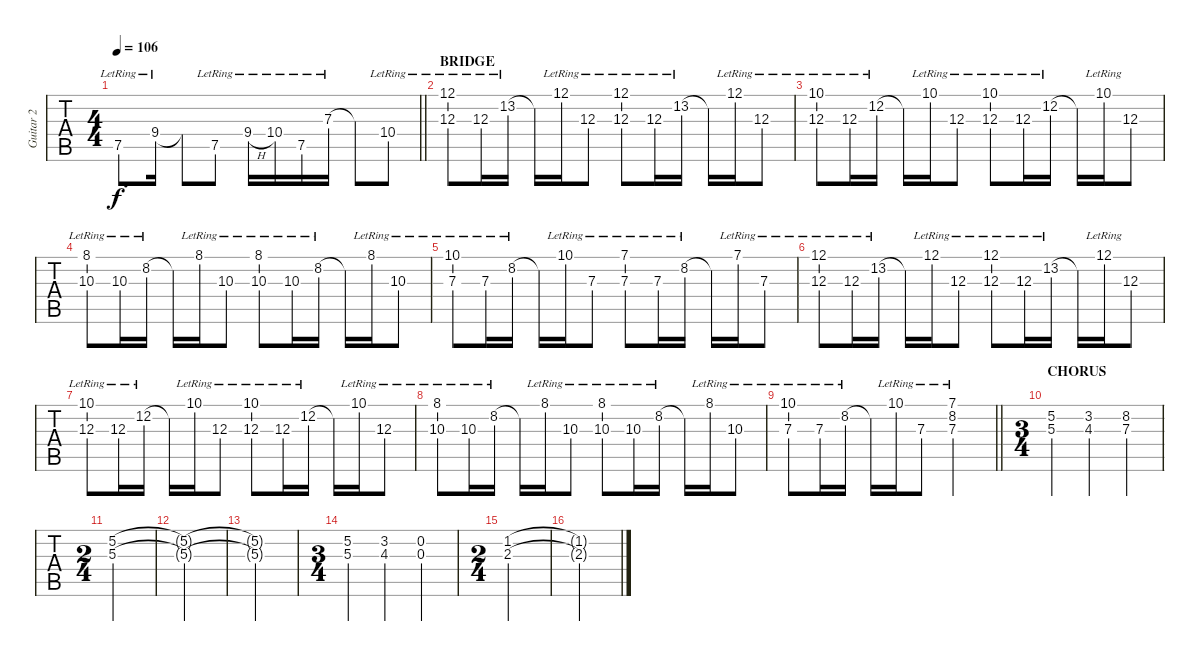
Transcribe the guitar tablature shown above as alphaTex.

\track ("Guitar 2" "Guitar 2") {instrument acousticguitarsteel}
\staff {tabs}
\tuning (E4 B3 G3 D3 A2 E2) {hide}
\ts (4 4)
\tempo 106
\clef g2
\barLineRight lightlight
\ks c
7.5{lr}.8{d dy f} 9.4{lr}.16 9.4{t}.8 7.5{lr}.8 9.4{h lr}.16 10.4{lr}.16 7.5{lr}.16 7.3{lr}.16 7.3{t}.8 10.4{lr}.8 |
\section ("" "BRIDGE")
(12.1{lr} 12.3{lr}).8 12.3{lr}.16 13.2{lr}.16 13.2{t}.16 12.1{lr}.16 12.3{lr}.8 (12.1{lr} 12.3{lr}).8 12.3{lr}.16 13.2{lr}.16 13.2{t}.16 12.1{lr}.16 12.3{lr}.8 |
(10.1{lr} 12.3{lr}).8 12.3{lr}.16 12.2{lr}.16 12.2{t}.16 10.1{lr}.16 12.3{lr}.8 (10.1{lr} 12.3{lr}).8 12.3{lr}.16 12.2{lr}.16 12.2{t}.16 10.1{lr}.16 12.3{lr}.8 |
(8.1{lr} 10.3{lr}).8 10.3{lr}.16 8.2{lr}.16 8.2{t}.16 8.1{lr}.16 10.3{lr}.8 (8.1{lr} 10.3{lr}).8 10.3{lr}.16 8.2{lr}.16 8.2{t}.16 8.1{lr}.16 10.3{lr}.8 |
(10.1{lr} 7.3{lr}).8 7.3{lr}.16 8.2{lr}.16 8.2{t}.16 10.1{lr}.16 7.3{lr}.8 (7.1{lr} 7.3{lr}).8 7.3{lr}.16 8.2{lr}.16 8.2{t}.16 7.1{lr}.16 7.3{lr}.8 |
(12.1{lr} 12.3{lr}).8 12.3{lr}.16 13.2{lr}.16 13.2{t}.16 12.1{lr}.16 12.3{lr}.8 (12.1{lr} 12.3{lr}).8 12.3{lr}.16 13.2{lr}.16 13.2{t}.16 12.1{lr}.16 12.3{lr}.8 |
(10.1{lr} 12.3{lr}).8 12.3{lr}.16 12.2{lr}.16 12.2{t}.16 10.1{lr}.16 12.3{lr}.8 (10.1{lr} 12.3{lr}).8 12.3{lr}.16 12.2{lr}.16 12.2{t}.16 10.1{lr}.16 12.3{lr}.8 |
(8.1{lr} 10.3{lr}).8 10.3{lr}.16 8.2{lr}.16 8.2{t}.16 8.1{lr}.16 10.3{lr}.8 (8.1{lr} 10.3{lr}).8 10.3{lr}.16 8.2{lr}.16 8.2{t}.16 8.1{lr}.16 10.3{lr}.8 |
\barLineRight lightlight
(10.1{lr} 7.3{lr}).8 7.3{lr}.16 8.2{lr}.16 8.2{t}.16 10.1{lr}.16 7.3{lr}.8 (7.1 8.2{lr} 7.3).2 |
\ts (3 4)
\section ("" "CHORUS")
(5.2 5.3).4 (3.2 4.3).4 (8.2 7.3).4 |
\ts (2 4)
(5.2 5.3).2 |
(5.2{t} 5.3{t}).2 |
(5.2{t} 5.3{t}).2 |
\ts (3 4)
(5.2 5.3).4 (3.2 4.3).4 (0.2 0.3).4 |
\ts (2 4)
(1.2 2.3).2 |
(1.2{t} 2.3{t}).2
